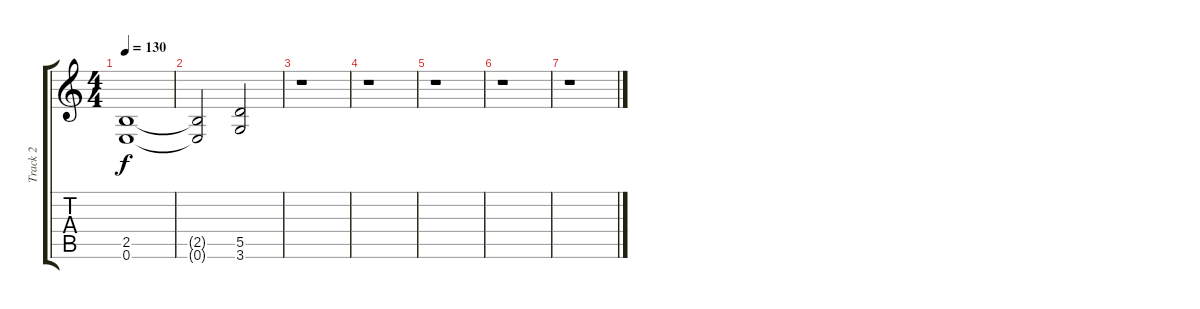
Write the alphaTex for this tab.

\track ("Track 2" "Track 2") {instrument distortionguitar}
\staff {score tabs}
\tuning (E4 B3 G3 D3 A2 E2) {hide}
\ts (4 4)
\tempo 130
\clef g2
\ks c
(2.5 0.6).1{dy f} |
(2.5{t} 0.6{t}).2 (5.5 3.6).2 |
r.1 |
r.1 |
r.1 |
r.1 |
r.1
